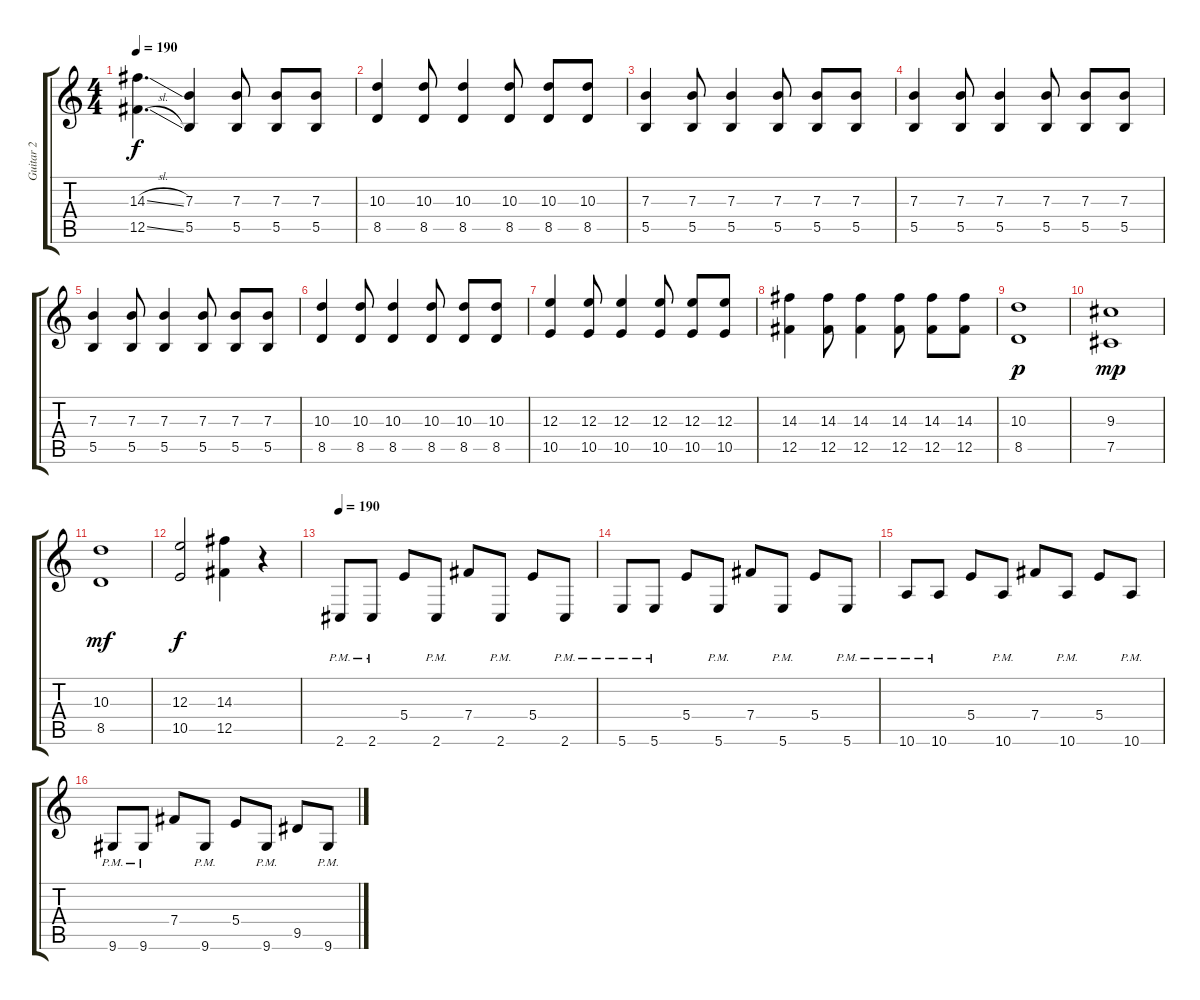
\track ("Guitar 2" "Guitar 2") {instrument distortionguitar}
\staff {score tabs}
\tuning (Db4 Ab3 E3 B2 Gb2 B1) {hide}
\ts (4 4)
\tempo 190
\clef g2
\ks c
(14.3{sl} 12.5{sl}).4{d dy f} (7.3 5.5).4 (7.3 5.5).8 (7.3 5.5).8 (7.3 5.5).8 |
(10.3 8.5).4 (10.3 8.5).8 (10.3 8.5).4 (10.3 8.5).8 (10.3 8.5).8 (10.3 8.5).8 |
(7.3 5.5).4 (7.3 5.5).8 (7.3 5.5).4 (7.3 5.5).8 (7.3 5.5).8 (7.3 5.5).8 |
(7.3 5.5).4 (7.3 5.5).8 (7.3 5.5).4 (7.3 5.5).8 (7.3 5.5).8 (7.3 5.5).8 |
(7.3 5.5).4 (7.3 5.5).8 (7.3 5.5).4 (7.3 5.5).8 (7.3 5.5).8 (7.3 5.5).8 |
(10.3 8.5).4 (10.3 8.5).8 (10.3 8.5).4 (10.3 8.5).8 (10.3 8.5).8 (10.3 8.5).8 |
(12.3 10.5).4 (12.3 10.5).8 (12.3 10.5).4 (12.3 10.5).8 (12.3 10.5).8 (12.3 10.5).8 |
(14.3 12.5).4 (14.3 12.5).8 (14.3 12.5).4 (14.3 12.5).8 (14.3 12.5).8 (14.3 12.5).8 |
(10.3 8.5).1{dy p} |
(9.3 7.5).1{dy mp} |
(10.3 8.5).1{dy mf} |
(12.3 10.5).2{dy f} (14.3 12.5).4 r.4 |
\tempo 190
2.6{pm}.8 2.6{pm}.8 5.4.8 2.6{pm}.8 7.4.8 2.6{pm}.8 5.4.8 2.6{pm}.8 |
5.6{pm}.8 5.6{pm}.8 5.4.8 5.6{pm}.8 7.4.8 5.6{pm}.8 5.4.8 5.6{pm}.8 |
10.6{pm}.8 10.6{pm}.8 5.4.8 10.6{pm}.8 7.4.8 10.6{pm}.8 5.4.8 10.6{pm}.8 |
9.6{pm}.8 9.6{pm}.8 7.4.8 9.6{pm}.8 5.4.8 9.6{pm}.8 9.5.8 9.6{pm}.8
